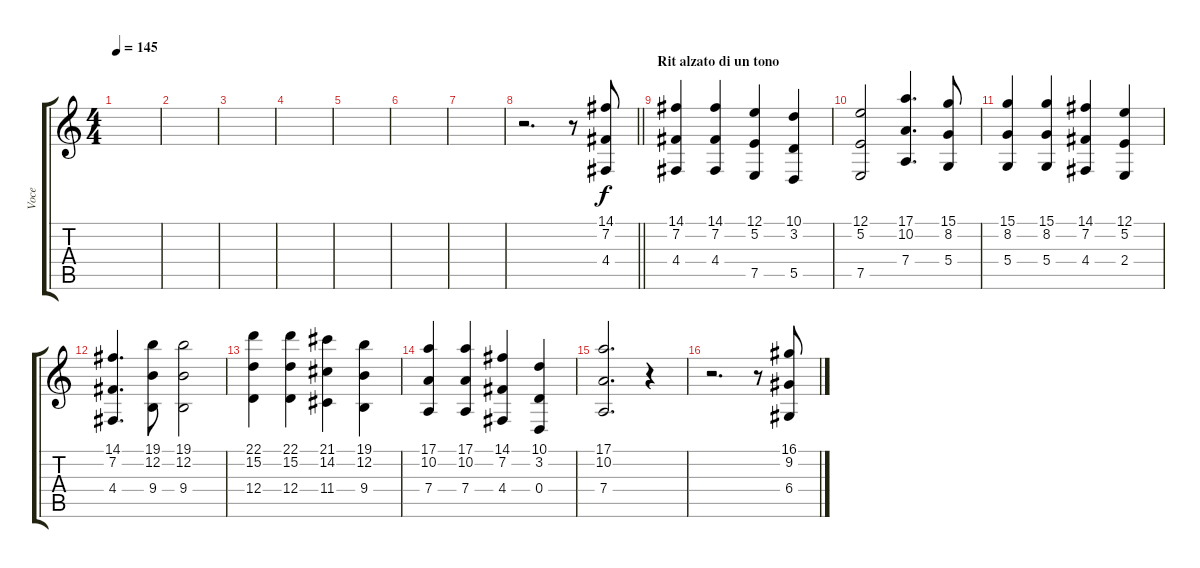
\track ("Voce" "Voce") {instrument lead6voice}
\staff {score tabs}
\tuning (E4 B3 G3 D3 A2 E2) {hide}
\ts (4 4)
\tempo 145
\clef g2
\ks c
|
|
|
|
|
|
|
\barLineRight lightlight
r.2{d} r.8 (14.1 7.2 4.4).8 |
\section ("" "Rit alzato di un tono")
(14.1 7.2 4.4).4 (14.1 7.2 4.4).4 (12.1 5.2 7.5).4 (10.1 3.2 5.5).4 |
(12.1 5.2 7.5).2 (17.1 10.2 7.4).4{d} (15.1 8.2 5.4).8 |
(15.1 8.2 5.4).4 (15.1 8.2 5.4).4 (14.1 7.2 4.4).4 (12.1 5.2 2.4).4 |
(14.1 7.2 4.4).4{d} (19.1 12.2 9.4).8 (19.1 12.2 9.4).2 |
(22.1 15.2 12.4).4 (22.1 15.2 12.4).4 (21.1 14.2 11.4).4 (19.1 12.2 9.4).4 |
(17.1 10.2 7.4).4 (17.1 10.2 7.4).4 (14.1 7.2 4.4).4 (10.1 3.2 0.4).4 |
(17.1 10.2 7.4).2{d} r.4 |
r.2{d} r.8 (16.1 9.2 6.4).8
